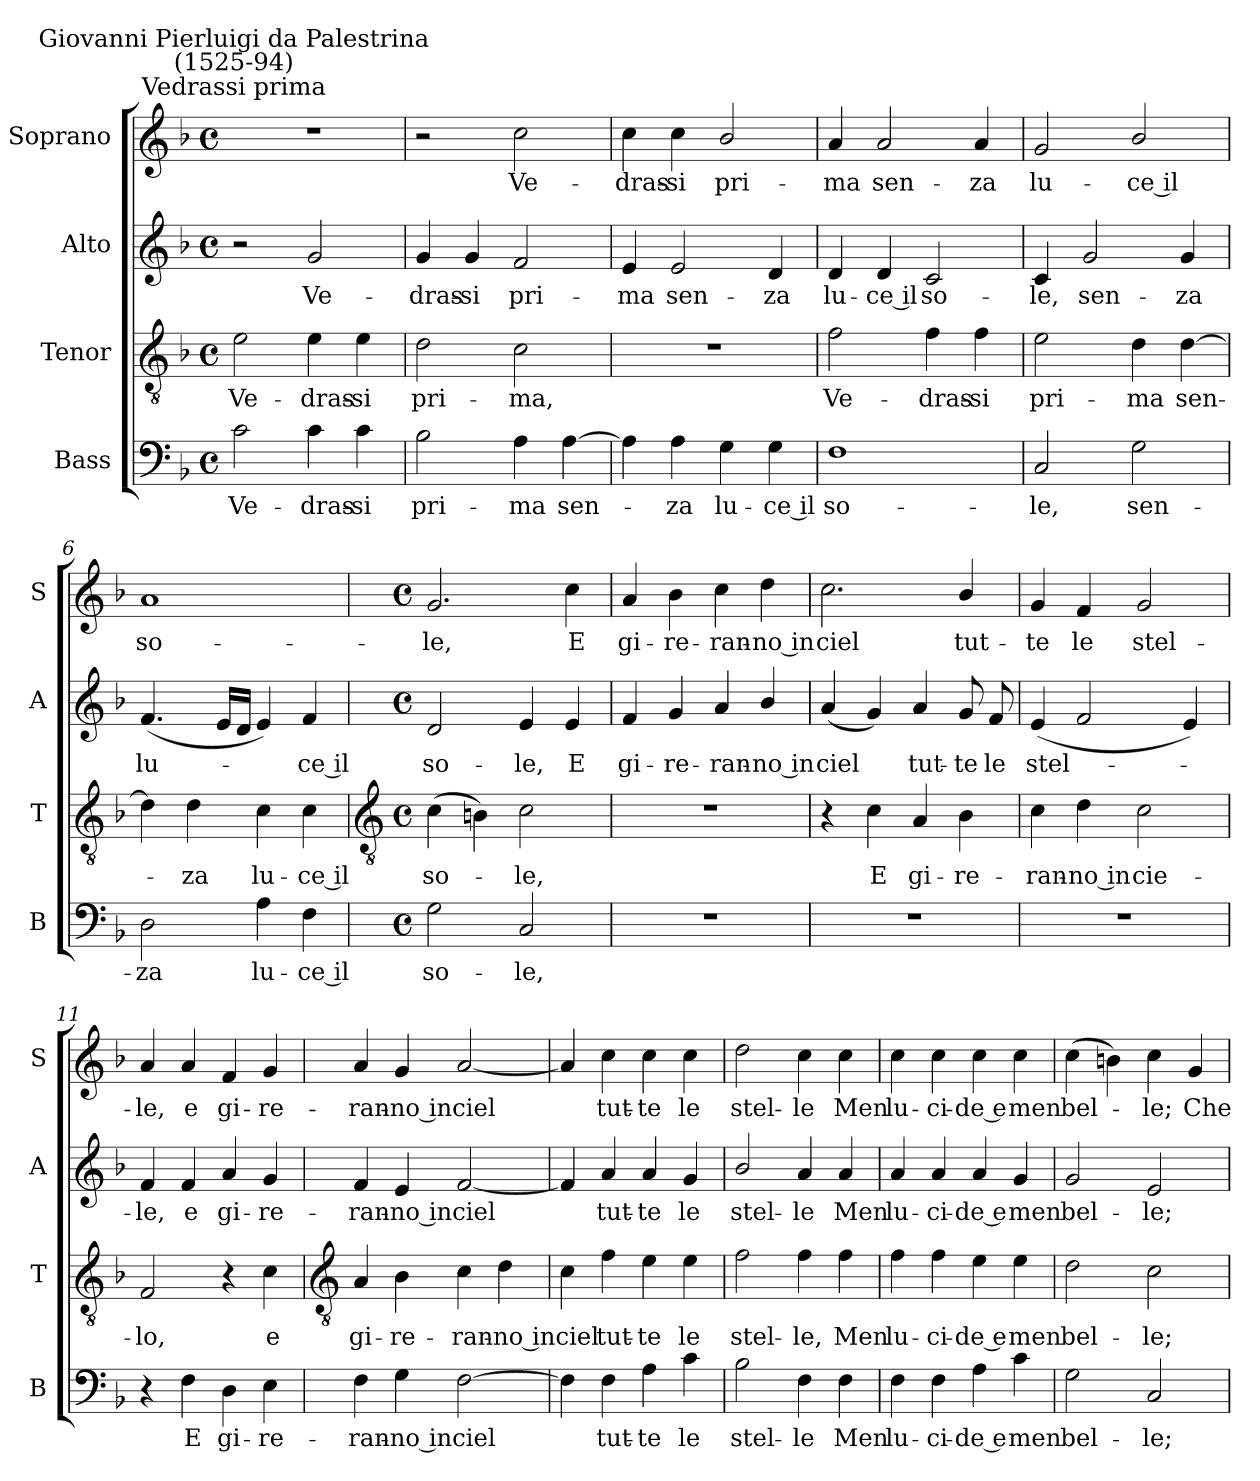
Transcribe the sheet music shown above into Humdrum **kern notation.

**kern	**text	**kern	**text	**kern	**text	**kern	**text
*part4	*part4	*part3	*part3	*part2	*part2	*part1	*part1
*staff4	*staff4	*staff3	*staff3	*staff2	*staff2	*staff1	*staff1
*I"Bass	*	*I"Tenor	*	*I"Alto	*	*I"Soprano	*
*I'B	*	*I'T	*	*I'A	*	*I'S	*
*clefF4	*	*clefGv2	*	*clefG2	*	*clefG2	*
*k[b-]	*	*k[b-]	*	*k[b-]	*	*k[b-]	*
*F:	*	*F:	*	*F:	*	*F:	*
*M4/4	*	*M4/4	*	*M4/4	*	*M4/4	*
*met(c)	*	*met(c)	*	*met(c)	*	*met(c)	*
=1	=1	=1	=1	=1	=1	=1	=1
!	!	!	!	!	!	!LO:TX:a:cj:t=Vedrassi prima	!
!	!	!	!	!	!	!LO:TX:a:cj:t=Giovanni Pierluigi da Palestrina\n(1525-94)	!
!	!LO:LY:b	!	!LO:LY:b	!	!	!	!
2c	Ve-	2e	Ve-	2r	.	1r	.
!	!LO:LY:b	!	!LO:LY:b	!	!LO:LY:b	!	!
4c	-dras-	4e	-dras-	2g	Ve-	.	.
!	!LO:LY:b	!	!LO:LY:b	!	!	!	!
4c	-si	4e	-si	.	.	.	.
=2	=2	=2	=2	=2	=2	=2	=2
!	!LO:LY:b	!	!LO:LY:b	!	!LO:LY:b	!	!
2B-	pri-	2d	pri-	4g	-dras-	2r	.
!	!	!	!	!	!LO:LY:b	!	!
.	.	.	.	4g	-si	.	.
!	!LO:LY:b	!	!LO:LY:b	!	!LO:LY:b	!	!LO:LY:b
4A	-ma	2c	-ma,	2f	pri-	2cc	Ve-
!	!LO:LY:b	!	!	!	!	!	!
[4A	sen-	.	.	.	.	.	.
=3	=3	=3	=3	=3	=3	=3	=3
!	!	!	!	!	!LO:LY:b	!	!LO:LY:b
4A]	.	1r	.	4e	-ma	4cc	-dras-
!	!LO:LY:b	!	!	!	!LO:LY:b	!	!LO:LY:b
4A	za	.	.	2e	sen-	4cc	-si
!	!LO:LY:b	!	!	!	!	!	!LO:LY:b
4G	lu-	.	.	.	.	2b-/	pri-
!	!LO:LY:b	!	!	!	!LO:LY:b	!	!
4G	-ce il	.	.	4d	-za	.	.
=4	=4	=4	=4	=4	=4	=4	=4
!	!LO:LY:b	!	!LO:LY:b	!	!LO:LY:b	!	!LO:LY:b
1F	so-	2f	Ve-	4d	lu-	4a	-ma
!	!	!	!	!	!LO:LY:b	!	!LO:LY:b
.	.	.	.	4d	-ce il	2a	sen-
!	!	!	!LO:LY:b	!	!LO:LY:b	!	!
.	.	4f	-dras-	2c	so-	.	.
!	!	!	!LO:LY:b	!	!	!	!LO:LY:b
.	.	4f	-si	.	.	4a	-za
=5	=5	=5	=5	=5	=5	=5	=5
!	!LO:LY:b	!	!LO:LY:b	!	!LO:LY:b	!	!LO:LY:b
2C	-le,	2e	pri-	4c	-le,	2g	lu-
!	!	!	!	!	!LO:LY:b	!	!
.	.	.	.	2g	sen-	.	.
!	!LO:LY:b	!	!LO:LY:b	!	!	!	!LO:LY:b
2G	sen-	4d	-ma	.	.	2b-/	-ce il
!	!	!	!LO:LY:b	!	!LO:LY:b	!	!
.	.	[4d	sen-	4g	-za	.	.
=6	=6	=6	=6	=6	=6	=6	=6
!	!LO:LY:b	!	!	!	!LO:LY:b	!	!LO:LY:b
2D	-za	4d]	.	(<4.f	lu-	1a	so-
!	!	!	!LO:LY:b	!	!	!	!
.	.	4d	za	.	.	.	.
.	.	.	.	16eLL	.	.	.
.	.	.	.	16dJJ	.	.	.
!	!LO:LY:b	!	!LO:LY:b	!	!	!	!
4A	lu-	4c	lu-	4e)	.	.	.
!	!LO:LY:b	!	!LO:LY:b	!	!LO:LY:b	!	!
4F	-ce il	4c	-ce il	4f	ce il	.	.
!!LO:LB:g=z
=7	=7	=7	=7	=7	=7	=7	=7
*	*	*clefGv2	*	*	*	*	*
*M4/4	*	*M4/4	*	*M4/4	*	*M4/4	*
*met(c)	*	*met(c)	*	*met(c)	*	*met(c)	*
!	!LO:LY:b	!	!LO:LY:b	!	!LO:LY:b	!	!LO:LY:b
2G	so-	(>4c	so-	2d	so-	2.g	-le,
.	.	4Bn)	.	.	.	.	.
!	!LO:LY:b	!	!LO:LY:b	!	!LO:LY:b	!	!
2C	-le,	2c	le,	4e	-le,	.	.
!	!	!	!	!	!LO:LY:b	!	!LO:LY:b
.	.	.	.	4e	E	4cc	E
=8	=8	=8	=8	=8	=8	=8	=8
!	!	!	!	!	!LO:LY:b	!	!LO:LY:b
1r	.	1r	.	4f	gi-	4a	gi-
!	!	!	!	!	!LO:LY:b	!	!LO:LY:b
.	.	.	.	4g	-re-	4b-	-re-
!	!	!	!	!	!LO:LY:b	!	!LO:LY:b
.	.	.	.	4a	-ran-	4cc	-ran-
!	!	!	!	!	!LO:LY:b	!	!LO:LY:b
.	.	.	.	4b-/	-no in	4dd	-no in
=9	=9	=9	=9	=9	=9	=9	=9
!	!	!	!	!	!LO:LY:b	!	!LO:LY:b
1r	.	4r	.	(<4a	ciel	2.cc	ciel
!	!	!	!LO:LY:b	!	!	!	!
.	.	4c	E	4g)	.	.	.
!	!	!	!LO:LY:b	!	!LO:LY:b	!	!
.	.	4A	gi-	4a	tut-	.	.
!	!	!	!LO:LY:b	!	!LO:LY:b	!	!LO:LY:b
.	.	4B-	-re-	8g	-te	4b-/	tut-
!	!	!	!	!	!LO:LY:b	!	!
.	.	.	.	8f	le	.	.
=10	=10	=10	=10	=10	=10	=10	=10
!	!	!	!LO:LY:b	!	!LO:LY:b	!	!LO:LY:b
1r	.	4c	-ran-	(<4e	stel-	4g	-te
!	!	!	!LO:LY:b	!	!	!	!LO:LY:b
.	.	4d	-no in	2f	.	4f	le
!	!	!	!LO:LY:b	!	!	!	!LO:LY:b
.	.	2c	cie-	.	.	2g	stel-
.	.	.	.	4e)	.	.	.
=11	=11	=11	=11	=11	=11	=11	=11
!	!	!	!LO:LY:b	!	!LO:LY:b	!	!LO:LY:b
4r	.	2F	-lo,	4f	le,	4a	-le,
!	!LO:LY:b	!	!	!	!LO:LY:b	!	!LO:LY:b
4F	E	.	.	4f	e	4a	e
!	!LO:LY:b	!	!	!	!LO:LY:b	!	!LO:LY:b
4D	gi-	4r	.	4a	gi-	4f	gi-
!	!LO:LY:b	!	!LO:LY:b	!	!LO:LY:b	!	!LO:LY:b
4E	-re-	4c	e	4g	-re-	4g	-re-
!!LO:LB:g=z
=12	=12	=12	=12	=12	=12	=12	=12
*	*	*clefGv2	*	*	*	*	*
!	!LO:LY:b	!	!LO:LY:b	!	!LO:LY:b	!	!LO:LY:b
4F	-ran-	4A	gi-	4f	-ran-	4a	-ran-
!	!LO:LY:b	!	!LO:LY:b	!	!LO:LY:b	!	!LO:LY:b
4G	-no in	4B-	-re-	4e	-no in	4g	-no in
!	!LO:LY:b	!	!LO:LY:b	!	!LO:LY:b	!	!LO:LY:b
[2F	ciel	4c	-ran-	[2f	ciel	[2a	ciel
!	!	!	!LO:LY:b	!	!	!	!
.	.	4d	-no in	.	.	.	.
=13	=13	=13	=13	=13	=13	=13	=13
!	!	!	!LO:LY:b	!	!	!	!
4F]	.	4c	ciel	4f]	.	4a]	.
!	!LO:LY:b	!	!LO:LY:b	!	!LO:LY:b	!	!LO:LY:b
4F	tut-	4f	tut-	4a	tut-	4cc	tut-
!	!LO:LY:b	!	!LO:LY:b	!	!LO:LY:b	!	!LO:LY:b
4A	-te	4e	-te	4a	-te	4cc	-te
!	!LO:LY:b	!	!LO:LY:b	!	!LO:LY:b	!	!LO:LY:b
4c	le	4e	le	4g	le	4cc	le
=14	=14	=14	=14	=14	=14	=14	=14
!	!LO:LY:b	!	!LO:LY:b	!	!LO:LY:b	!	!LO:LY:b
2B-	stel-	2f	stel-	2b-/	stel-	2dd	stel-
!	!LO:LY:b	!	!LO:LY:b	!	!LO:LY:b	!	!LO:LY:b
4F	-le	4f	-le,	4a	-le	4cc	-le
!	!LO:LY:b	!	!LO:LY:b	!	!LO:LY:b	!	!LO:LY:b
4F	Men	4f	Men	4a	Men	4cc	Men
=15	=15	=15	=15	=15	=15	=15	=15
!	!LO:LY:b	!	!LO:LY:b	!	!LO:LY:b	!	!LO:LY:b
4F	lu-	4f	lu-	4a	lu-	4cc	lu-
!	!LO:LY:b	!	!LO:LY:b	!	!LO:LY:b	!	!LO:LY:b
4F	-ci-	4f	-ci-	4a	-ci-	4cc	-ci-
!	!LO:LY:b	!	!LO:LY:b	!	!LO:LY:b	!	!LO:LY:b
4A	-de e	4e	-de e	4a	-de e	4cc	-de e
!	!LO:LY:b	!	!LO:LY:b	!	!LO:LY:b	!	!LO:LY:b
4c	men	4e	men	4g	men	4cc	men
=16	=16	=16	=16	=16	=16	=16	=16
!	!LO:LY:b	!	!LO:LY:b	!	!LO:LY:b	!	!LO:LY:b
2G	bel-	2d	bel-	2g	bel-	(>4cc	bel-
.	.	.	.	.	.	4bn)	.
!	!LO:LY:b	!	!LO:LY:b	!	!LO:LY:b	!	!LO:LY:b
2C	-le;	2c	-le;	2e	-le;	4cc	le;
!	!	!	!	!	!	!	!LO:LY:b
.	.	.	.	.	.	4g	Che
=	=	=	=	=	=	=	=
*-	*-	*-	*-	*-	*-	*-	*-
